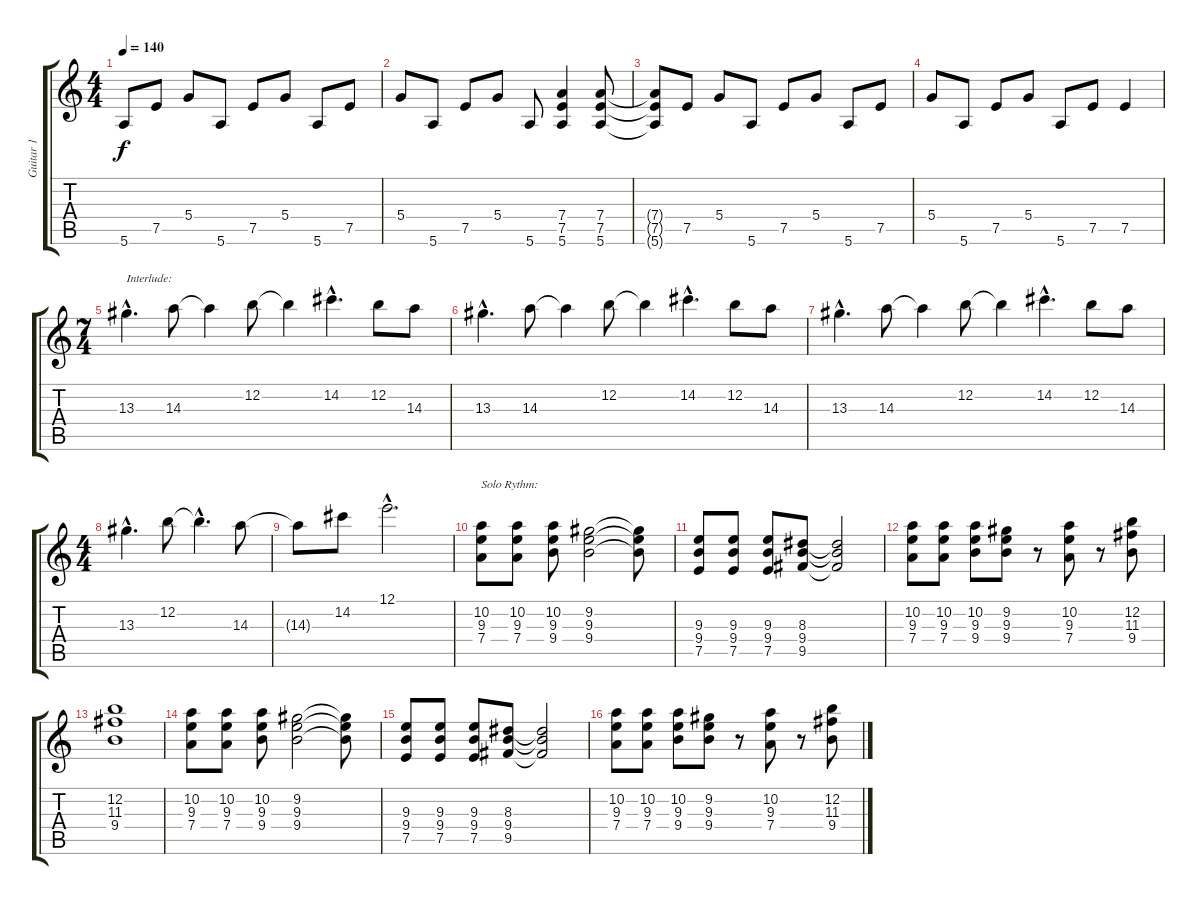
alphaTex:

\track ("Guitar 1" "Guitar 1") {instrument distortionguitar}
\staff {score tabs}
\tuning (E4 B3 G3 D3 A2 E2) {hide}
\ts (4 4)
\tempo 140
\clef g2
\ks c
5.6.8{dy f} 7.5.8 5.4.8 5.6.8 7.5.8 5.4.8 5.6.8 7.5.8 |
5.4.8 5.6.8 7.5.8 5.4.8 5.6.8 (7.4 7.5 5.6).4 (7.4 7.5 5.6).8 |
(7.4{t} 7.5{t} 5.6{t}).8 7.5.8 5.4.8 5.6.8 7.5.8 5.4.8 5.6.8 7.5.8 |
5.4.8 5.6.8 7.5.8 5.4.8 5.6.8 7.5.8 7.5.4 |
\ts (7 4)
13.3{hac}.4{d txt "Interlude:"} 14.3.8 14.3{t}.4 12.2.8 12.2{t}.4 14.2{hac}.4{d} 12.2.8 14.3.8 |
13.3{hac}.4{d} 14.3.8 14.3{t}.4 12.2.8 12.2{t}.4 14.2{hac}.4{d} 12.2.8 14.3.8 |
13.3{hac}.4{d} 14.3.8 14.3{t}.4 12.2.8 12.2{t}.4 14.2{hac}.4{d} 12.2.8 14.3.8 |
\ts (4 4)
13.3{hac}.4{d} 12.2.8 12.2{hac t}.4{d} 14.3.8 |
14.3{t}.8 14.2.8 12.1{hac}.2{d} |
(10.2 9.3 7.4).8{txt "Solo Rythm:"} (10.2 9.3 7.4).8 (10.2 9.3 9.4).8 (9.2 9.3 9.4).2 (9.2{t} 9.3{t} 9.4{t}).8 |
(9.3 9.4 7.5).8 (9.3 9.4 7.5).8 (9.3 9.4 7.5).8 (8.3 9.4 9.5).8 (8.3{t} 9.4{t} 9.5{t}).2 |
(10.2 9.3 7.4).8 (10.2 9.3 7.4).8 (10.2 9.3 9.4).8 (9.2 9.3 9.4).8 r.8 (10.2 9.3 7.4).8 r.8 (12.2 11.3 9.4).8 |
(12.2 11.3 9.4).1 |
(10.2 9.3 7.4).8 (10.2 9.3 7.4).8 (10.2 9.3 9.4).8 (9.2 9.3 9.4).2 (9.2{t} 9.3{t} 9.4{t}).8 |
(9.3 9.4 7.5).8 (9.3 9.4 7.5).8 (9.3 9.4 7.5).8 (8.3 9.4 9.5).8 (8.3{t} 9.4{t} 9.5{t}).2 |
(10.2 9.3 7.4).8 (10.2 9.3 7.4).8 (10.2 9.3 9.4).8 (9.2 9.3 9.4).8 r.8 (10.2 9.3 7.4).8 r.8 (12.2 11.3 9.4).8
